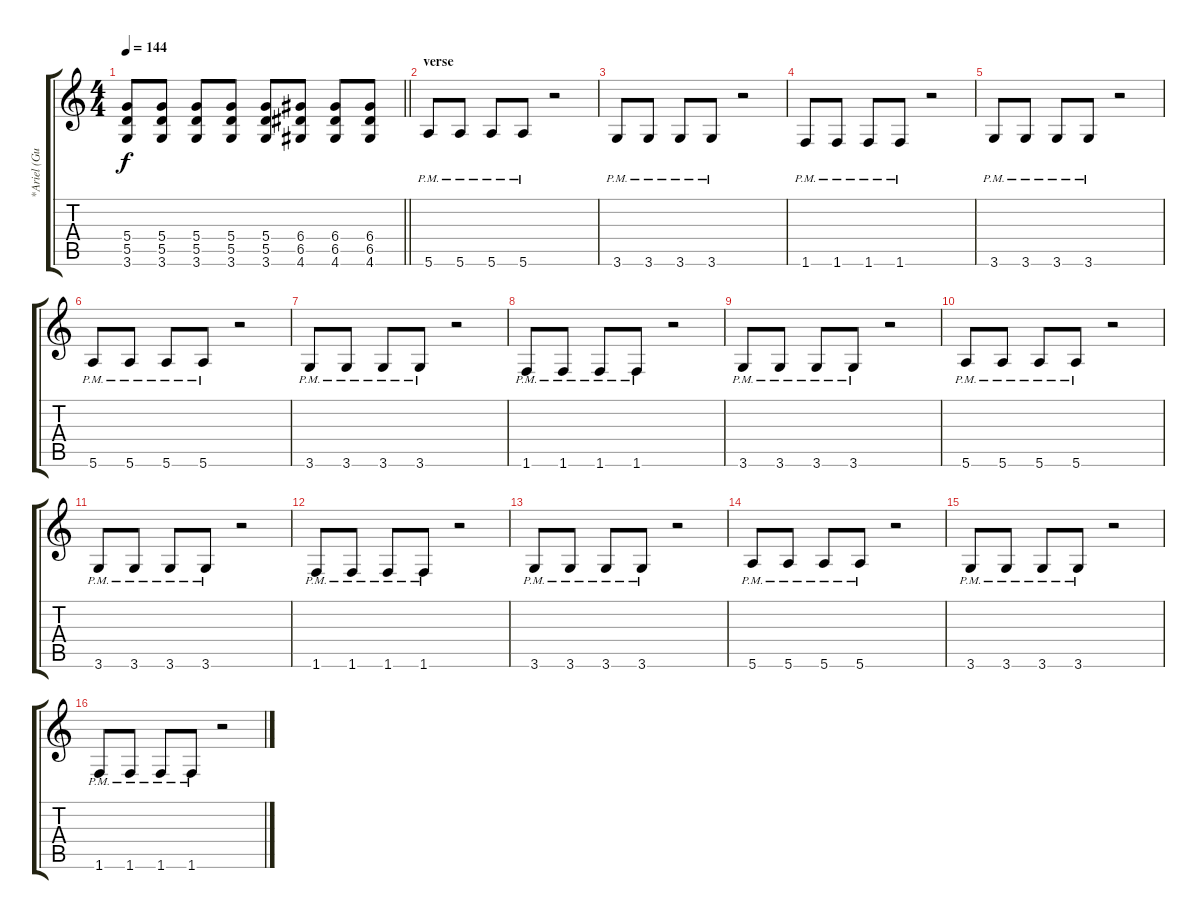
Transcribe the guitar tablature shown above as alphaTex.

\track ("*Ariel (Guitar 2)" "*Ariel (Gu") {instrument distortionguitar}
\staff {score tabs}
\tuning (E4 B3 G3 D3 A2 E2) {hide}
\ts (4 4)
\tempo 144
\clef g2
\barLineRight lightlight
\ks c
(5.4 5.5 3.6).8{dy f} (5.4 5.5 3.6).8 (5.4 5.5 3.6).8 (5.4 5.5 3.6).8 (5.4 5.5 3.6).8 (6.4 6.5 4.6).8 (6.4 6.5 4.6).8 (6.4 6.5 4.6).8 |
\section ("" "verse")
5.6{pm}.8 5.6{pm}.8 5.6{pm}.8 5.6{pm}.8 r.2 |
3.6{pm}.8 3.6{pm}.8 3.6{pm}.8 3.6{pm}.8 r.2 |
1.6{pm}.8 1.6{pm}.8 1.6{pm}.8 1.6{pm}.8 r.2 |
3.6{pm}.8 3.6{pm}.8 3.6{pm}.8 3.6{pm}.8 r.2 |
5.6{pm}.8 5.6{pm}.8 5.6{pm}.8 5.6{pm}.8 r.2 |
3.6{pm}.8 3.6{pm}.8 3.6{pm}.8 3.6{pm}.8 r.2 |
1.6{pm}.8 1.6{pm}.8 1.6{pm}.8 1.6{pm}.8 r.2 |
3.6{pm}.8 3.6{pm}.8 3.6{pm}.8 3.6{pm}.8 r.2 |
5.6{pm}.8 5.6{pm}.8 5.6{pm}.8 5.6{pm}.8 r.2 |
3.6{pm}.8 3.6{pm}.8 3.6{pm}.8 3.6{pm}.8 r.2 |
1.6{pm}.8 1.6{pm}.8 1.6{pm}.8 1.6{pm}.8 r.2 |
3.6{pm}.8 3.6{pm}.8 3.6{pm}.8 3.6{pm}.8 r.2 |
5.6{pm}.8 5.6{pm}.8 5.6{pm}.8 5.6{pm}.8 r.2 |
3.6{pm}.8 3.6{pm}.8 3.6{pm}.8 3.6{pm}.8 r.2 |
1.6{pm}.8 1.6{pm}.8 1.6{pm}.8 1.6{pm}.8 r.2
